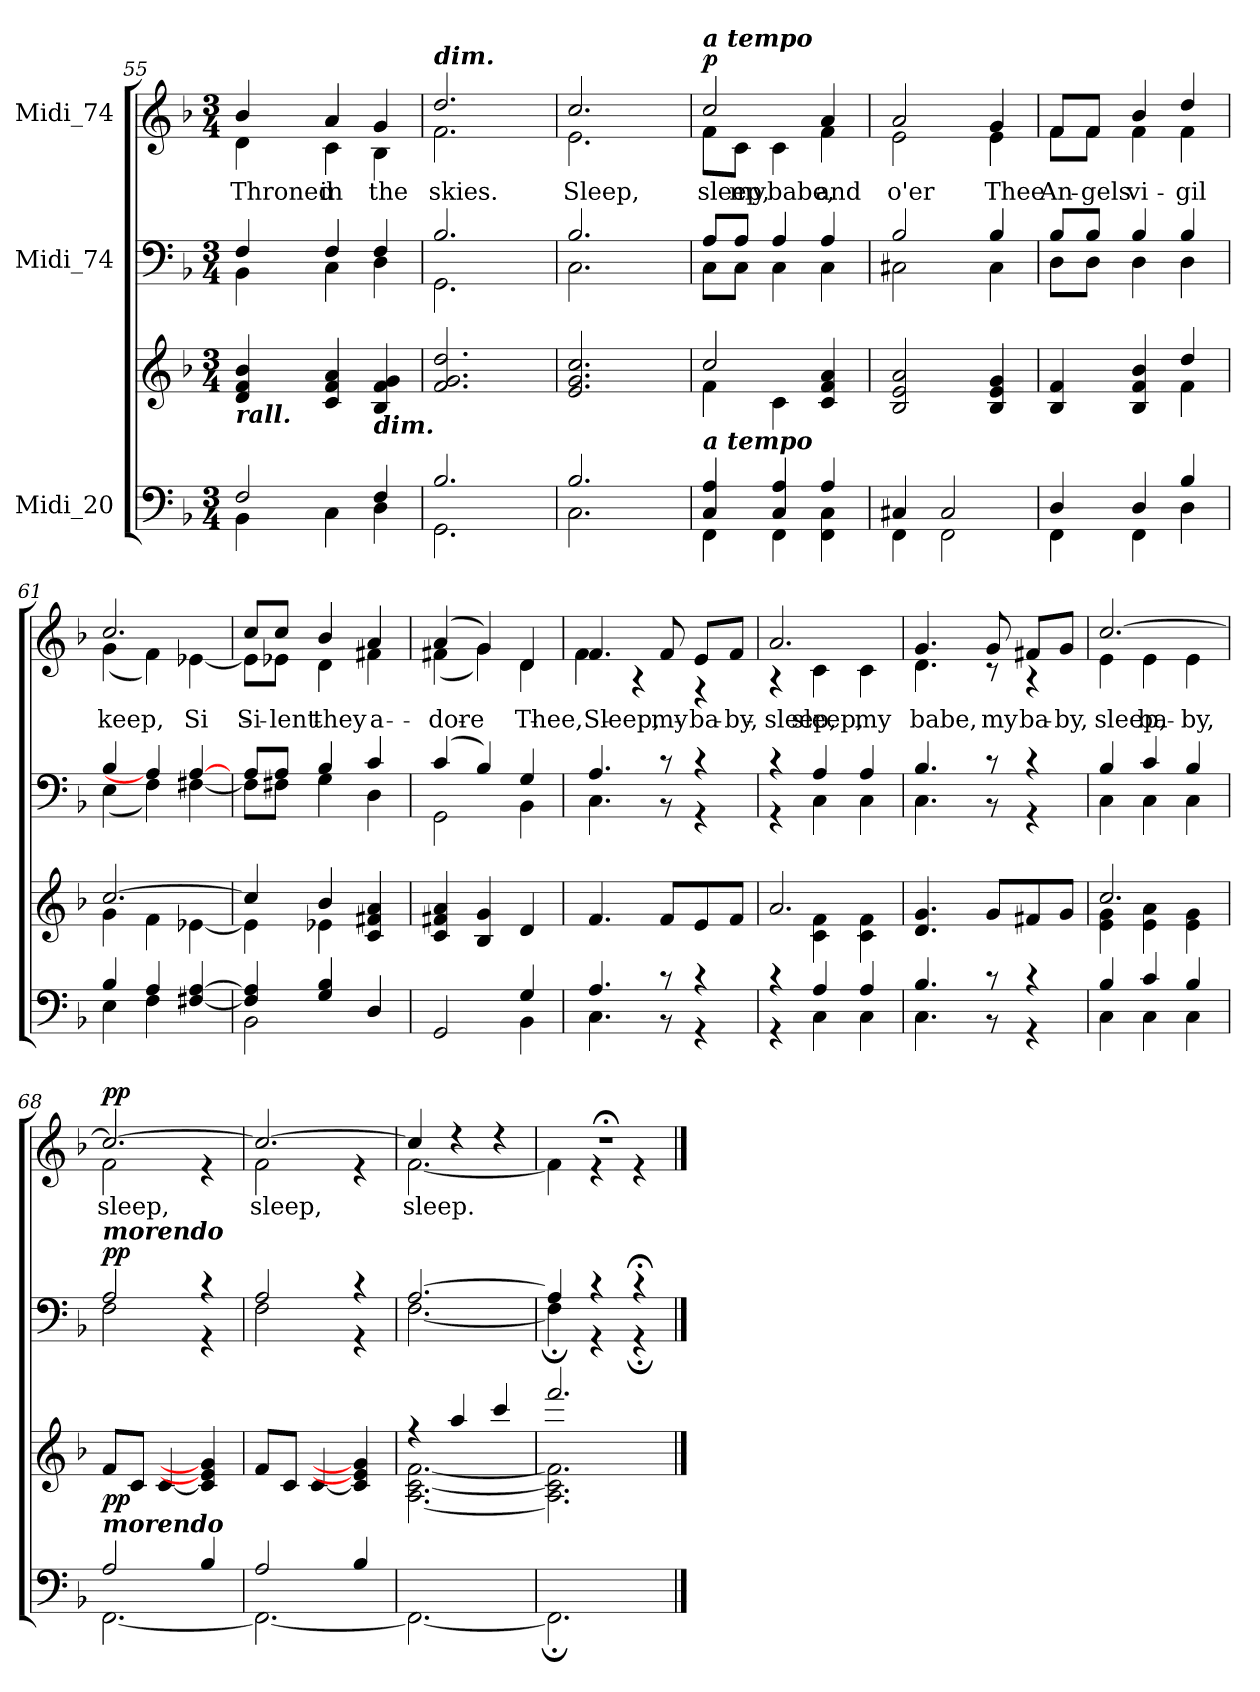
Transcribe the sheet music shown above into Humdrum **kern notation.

**kern	**kern	**dynam	**kern	**dynam	**kern	**text	**dynam
*part3	*part3	*part3	*part2	*part2	*part1	*part1	*part1
*staff4	*staff3	*staff3/4	*staff2	*staff2	*staff1	*staff1	*staff1
*I"Midi_20	*	*	*I"Midi_74	*	*I"Midi_74	*	*
*clefF4	*clefG2	*	*clefF4	*	*clefG2	*	*
*k[b-]	*k[b-]	*	*k[b-]	*	*k[b-]	*	*
*F:	*F:	*	*F:	*	*F:	*	*
*M3/4	*M3/4	*	*M3/4	*	*M3/4	*	*
=55	=55	=55	=55	=55	=55	=55	=55
*^	*^	*	*^	*	*	*	*
!	!	!LO:TX:b:Bi:t=rall.	!	!	!	!	!	!	!	!
!	!	!	!	!	!	!	!	!	!LO:LY:b	!
*	*	*	*	*	*	*	*	*^	*	*
2F/	4BB-\	4d/ 4f/ 4b-/	2ryy	.	4F/	4BB-\	.	4b-/	4d\	Throned	.
!	!	!	!	!	!	!	!	!	!	!LO:LY:b	!
.	4C\	4c/ 4f/ 4a/	.	.	4F/	4C\	.	4a/	4c\	in	.
!	!	!LO:TX:b:Bi:t=dim.	!	!	!	!	!	!	!	!	!
!	!	!	!	!	!	!	!	!	!	!LO:LY:b	!
4F/	4D\	4B-/ 4f/ 4g/	4ryy	.	4F/	4D\	.	4g/	4B-\	the	.
!!LO:LB:g=z	!!
=56	=56	=56	=56	=56	=56	=56	=56	=56	=56	=56	=56
!	!	!	!	!	!	!	!	!LO:TX:a:Bi:t=dim.	!	!	!
!	!	!	!	!	!	!	!	!	!	!LO:LY:b	!
2.B-/	2.GG\	2.f/ 2.g/ 2.dd/	2ryy	.	2.B-/	2.GG\	.	2.dd/	2.f\	skies.	.
.	.	.	4ryy	.	.	.	.	.	.	.	.
=57	=57	=57	=57	=57	=57	=57	=57	=57	=57	=57	=57
!	!	!	!	!	!	!	!	!	!	!LO:LY:a	!
!	!	!	!	!	!	!	!	!	!	!LO:LY:b	!
2.B-/	2.C\	2.e/ 2.g/ 2.cc/	2ryy	.	2.B-/	2.C\	.	2.cc/	2.e\	Sleep,	.
.	.	.	4ryy	.	.	.	.	.	.	.	.
=58	=58	=58	=58	=58	=58	=58	=58	=58	=58	=58	=58
!	!	!	!	!	!	!	!	!LO:TX:a:Bi:t=a tempo	!	!	!
!LO:TX:a:Bi:t=a tempo	!	!	!	!	!	!	!	!	!	!	!
!	!	!	!	!	!	!	!	!	!	!LO:LY:a	!
!	!	!	!	!	!	!	!	!	!	!LO:LY:b	!LO:DY:a
4C/ 4A/	4FF\	2cc/	4f\	.	8A/L	8C\L	.	2cc/	8f\L	sleep,	p
!	!	!	!	!	!	!	!	!	!	!LO:LY:b	!
.	.	.	.	.	8A/J	8C\J	.	.	8c\J	my	.
!	!	!	!	!	!	!	!	!	!	!LO:LY:b	!
4C/ 4A/	4FF\	.	4c\	.	4A/	4C\	.	.	4c\	babe,	.
!	!	!	!	!	!	!	!	!	!	!LO:LY:a	!
!	!	!	!	!	!	!	!	!	!	!LO:LY:b	!
4A/	4FF\ 4C\	4c/ 4f/ 4a/	4ryy	.	4A/	4C\	.	4a/	4f\	and	.
=59	=59	=59	=59	=59	=59	=59	=59	=59	=59	=59	=59
!	!	!	!	!	!	!	!	!	!	!LO:LY:b	!
4C#X/	4FF\	2B-/ 2e/ 2a/	2ryy	.	2B-/	2C#X\	.	2a/	2e\	o'er	.
2C#/	2FF\	.	.	.	.	.	.	.	.	.	.
!	!	!	!	!	!	!	!	!	!	!LO:LY:b	!
.	.	4B-/ 4e/ 4g/	4ryy	.	4B-/	4C#\	.	4g/	4e\	Thee	.
=60	=60	=60	=60	=60	=60	=60	=60	=60	=60	=60	=60
!	!	!	!	!	!	!	!	!	!	!LO:LY:b	!
4D/	4FF\	4B-/ 4f/	2ryy	.	8B-/L	8D\L	.	8f/L	8f\L	An-	.
!	!	!	!	!	!	!	!	!	!	!LO:LY:b	!
.	.	.	.	.	8B-/J	8D\J	.	8f/J	8f\J	-gels	.
!	!	!	!	!	!	!	!	!	!	!LO:LY:b	!
4D/	4FF\	4B-/ 4f/ 4b-/	.	.	4B-/	4D\	.	4b-/	4f\	vi-	.
!	!	!	!	!	!	!	!	!	!	!LO:LY:b	!
4B-/	4D\	4dd/	4f\	.	4B-/	4D\	.	4dd/	4f\	-gil	.
=61	=61	=61	=61	=61	=61	=61	=61	=61	=61	=61	=61
!	!	!	!	!	!	!	!	!	!	!LO:LY:b	!
4B-/	4E\	[2.cc/	4g\	.	4B-/	(<4E\	.	2.cc/	(<4g\	keep,	.
4A/	4F\	.	4f\	.	4A/]	4F\)	.	.	4f\)	.	.
!	!	!	!	!	!	!	!	!	!	!LO:LY:b	!
[4F#X/ [4A/	4ryy	.	[4e-X\	.	[4A/	[4F#X\	.	.	[4e-X\	Si-	.
!!LO:LB:g=z	!!
=62	=62	=62	=62	=62	=62	=62	=62	=62	=62	=62	=62
!	!	!	!	!	!	!	!	!	!	!LO:LY:a	!
4F#/] 4A/]	2BB-\	4cc/]	4e-\]	.	8A/L	8F#\L]	.	8cc/L	8e-\L]	Si-	.
!	!	!	!	!	!	!	!	!	!	!LO:LY:a	!
!	!	!	!	!	!	!	!	!	!	!LO:LY:b	!
.	.	.	.	.	8A/J	8F#\J	.	8cc/J	8e-\J	-lent	.
!	!	!	!	!	!	!	!	!	!	!LO:LY:a	!
!	!	!	!	!	!	!	!	!	!	!LO:LY:b	!
4G/ 4B-/	.	4b-/	4e-\	.	4B-/	4G\	.	4b-/	4d\	they	.
!	!	!	!	!	!	!	!	!	!	!LO:LY:a	!
!	!	!	!	!	!	!	!	!	!	!LO:LY:b	!
4D/	4ryy	4c/ 4f#X/ 4a/	4ryy	.	4c/	4D\	.	4a/	4f#X\	a-	.
=63	=63	=63	=63	=63	=63	=63	=63	=63	=63	=63	=63
!	!	!	!	!	!	!	!	!	!	!LO:LY:a	!
!	!	!	!	!	!	!	!	!	!	!LO:LY:b	!
2GG/	2ryy	4c/ 4f#X/ 4a/	2ryy	.	(>4c/	2GG\	.	(>4a/	(<4f#X\	dore	.
.	.	4B-/ 4g/	.	.	4B-/)	.	.	4g/)	4g\)	.	.
!	!	!	!	!	!	!	!	!	!	!LO:LY:a	!
!	!	!	!	!	!	!	!	!	!	!LO:LY:b	!
4G/	4BB-\	4d/	4ryy	.	4G/	4BB-\	.	4d/	4d\	Thee,	.
=64	=64	=64	=64	=64	=64	=64	=64	=64	=64	=64	=64
!	!	!	!	!	!	!	!	!	!	!LO:LY:a	!
!	!	!	!	!	!	!	!	!	!	!LO:LY:b	!
4.A/	4.C\	4.f/	2ryy	.	4.A/	4.C\	.	4.f/	4f\	Sleep,	.
.	.	.	.	.	.	.	.	.	4r	.	.
!	!	!	!	!	!	!	!	!	!	!LO:LY:a	!
8r	8r	8f/L	.	.	8r	8r	.	8f/	.	my	.
!	!	!	!	!	!	!	!	!	!	!LO:LY:a	!
4r	4r	8e/	4ryy	.	4r	4r	.	8e/L	4r	ba-	.
!	!	!	!	!	!	!	!	!	!	!LO:LY:a	!
.	.	8f/J	.	.	.	.	.	8f/J	.	-by,	.
=65	=65	=65	=65	=65	=65	=65	=65	=65	=65	=65	=65
!	!	!	!	!	!	!	!	!	!	!LO:LY:a	!
4r	4r	2.a/	4ryy	.	4r	4r	.	2.a/	4r	sleep,	.
!	!	!	!	!	!	!	!	!	!	!LO:LY:b	!
4A/	4C\	.	4c\ 4f\	.	4A/	4C\	.	.	4c\	sleep,	.
!	!	!	!	!	!	!	!	!	!	!LO:LY:b	!
4A/	4C\	.	4c\ 4f\	.	4A/	4C\	.	.	4c\	my	.
!!LO:LB:g=z	!!
=66	=66	=66	=66	=66	=66	=66	=66	=66	=66	=66	=66
!	!	!	!	!	!	!	!	!	!	!LO:LY:a	!
!	!	!	!	!	!	!	!	!	!	!LO:LY:b	!
4.B-/	4.C\	4.d/ 4.g/	4ryy	.	4.B-/	4.C\	.	4.g/	4.d\	babe,	.
.	.	.	8ryy	.	.	.	.	.	.	.	.
!	!	!	!	!	!	!	!	!	!	!LO:LY:a	!
8r	8r	8g/L	8ryy	.	8r	8r	.	8g/	8r	my	.
!	!	!	!	!	!	!	!	!	!	!LO:LY:a	!
4r	4r	8f#X/	4ryy	.	4r	4r	.	8f#X/L	4r	ba-	.
!	!	!	!	!	!	!	!	!	!	!LO:LY:a	!
.	.	8g/J	.	.	.	.	.	8g/J	.	-by,	.
=67	=67	=67	=67	=67	=67	=67	=67	=67	=67	=67	=67
!	!	!	!	!	!	!	!	!	!	!LO:LY:a	!
!	!	!	!	!	!	!	!	!	!	!LO:LY:b	!
4B-/	4C\	2.cc/	4e\ 4g\	.	4B-/	4C\	.	[2.cc/	4e\	sleep,	.
!	!	!	!	!	!	!	!	!	!	!LO:LY:b	!
4c/	4C\	.	4e\ 4a\	.	4c/	4C\	.	.	4e\	ba-	.
!	!	!	!	!	!	!	!	!	!	!LO:LY:b	!
4B-/	4C\	.	4e\ 4g\	.	4B-/	4C\	.	.	4e\	-by,	.
=68	=68	=68	=68	=68	=68	=68	=68	=68	=68	=68	=68
!	!	!	!	!	!LO:TX:a:Bi:t=morendo	!	!	!	!	!	!
!LO:TX:a:Bi:t=morendo	!	!	!	!	!	!	!	!	!	!	!
!	!	!	!	!LO:DY:b	!	!	!LO:DY:a	!	!	!LO:LY:b	!LO:DY:b
2A/	[2.FF\	8f/L	2ryy	pp	2A/	2F\	pp	2.cc/_	2f\	sleep,	pp
.	.	8c/J	.	.	.	.	.	.	.	.	.
.	.	[4c/	.	.	.	.	.	.	.	.	.
4B-/	.	4c/] 4e/] 4g/]	4ryy	.	4r	4r	.	.	4r	.	.
=69	=69	=69	=69	=69	=69	=69	=69	=69	=69	=69	=69
!	!	!	!	!	!	!	!	!	!	!LO:LY:b	!
2A/	2.FF\_	8f/L	2ryy	.	2A/	2F\	.	2.cc/_	2f\	sleep,	.
.	.	8c/J	.	.	.	.	.	.	.	.	.
.	.	[4c/	.	.	.	.	.	.	.	.	.
4B-/	.	4c/] 4e/] 4g/]	4ryy	.	4r	4r	.	.	4r	.	.
=70	=70	=70	=70	=70	=70	=70	=70	=70	=70	=70	=70
!	!	!	!	!	!	!	!	!	!	!LO:LY:b	!
2.ryy	2.FF\_	4r	[2.A\ [2.c\ [2.f\	.	[2.A/	[2.F\	.	4cc/]	[2.f\	sleep.	.
.	.	4aa/	.	.	.	.	.	4r	.	.	.
.	.	4ccc/	.	.	.	.	.	4r	.	.	.
=71	=71	=71	=71	=71	=71	=71	=71	=71	=71	=71	=71
!	!	!	!	!	!	!	!	!LO:N:vis=1	!	!	!
2.ryy	2.FF;\]	2.fff/	2.A\] 2.c\] 2.f\]	.	4A/]	4F;<\]	.	2.r;<	4f\]	.	.
.	.	.	.	.	4r	4r	.	.	4r	.	.
.	.	.	.	.	4r;	4r;	.	.	4r	.	.
*v	*v	*	*	*	*v	*v	*	*v	*v	*	*
*	*v	*v	*	*	*	*	*	*
==	==	==	==	==	==	==	==
*-	*-	*-	*-	*-	*-	*-	*-
